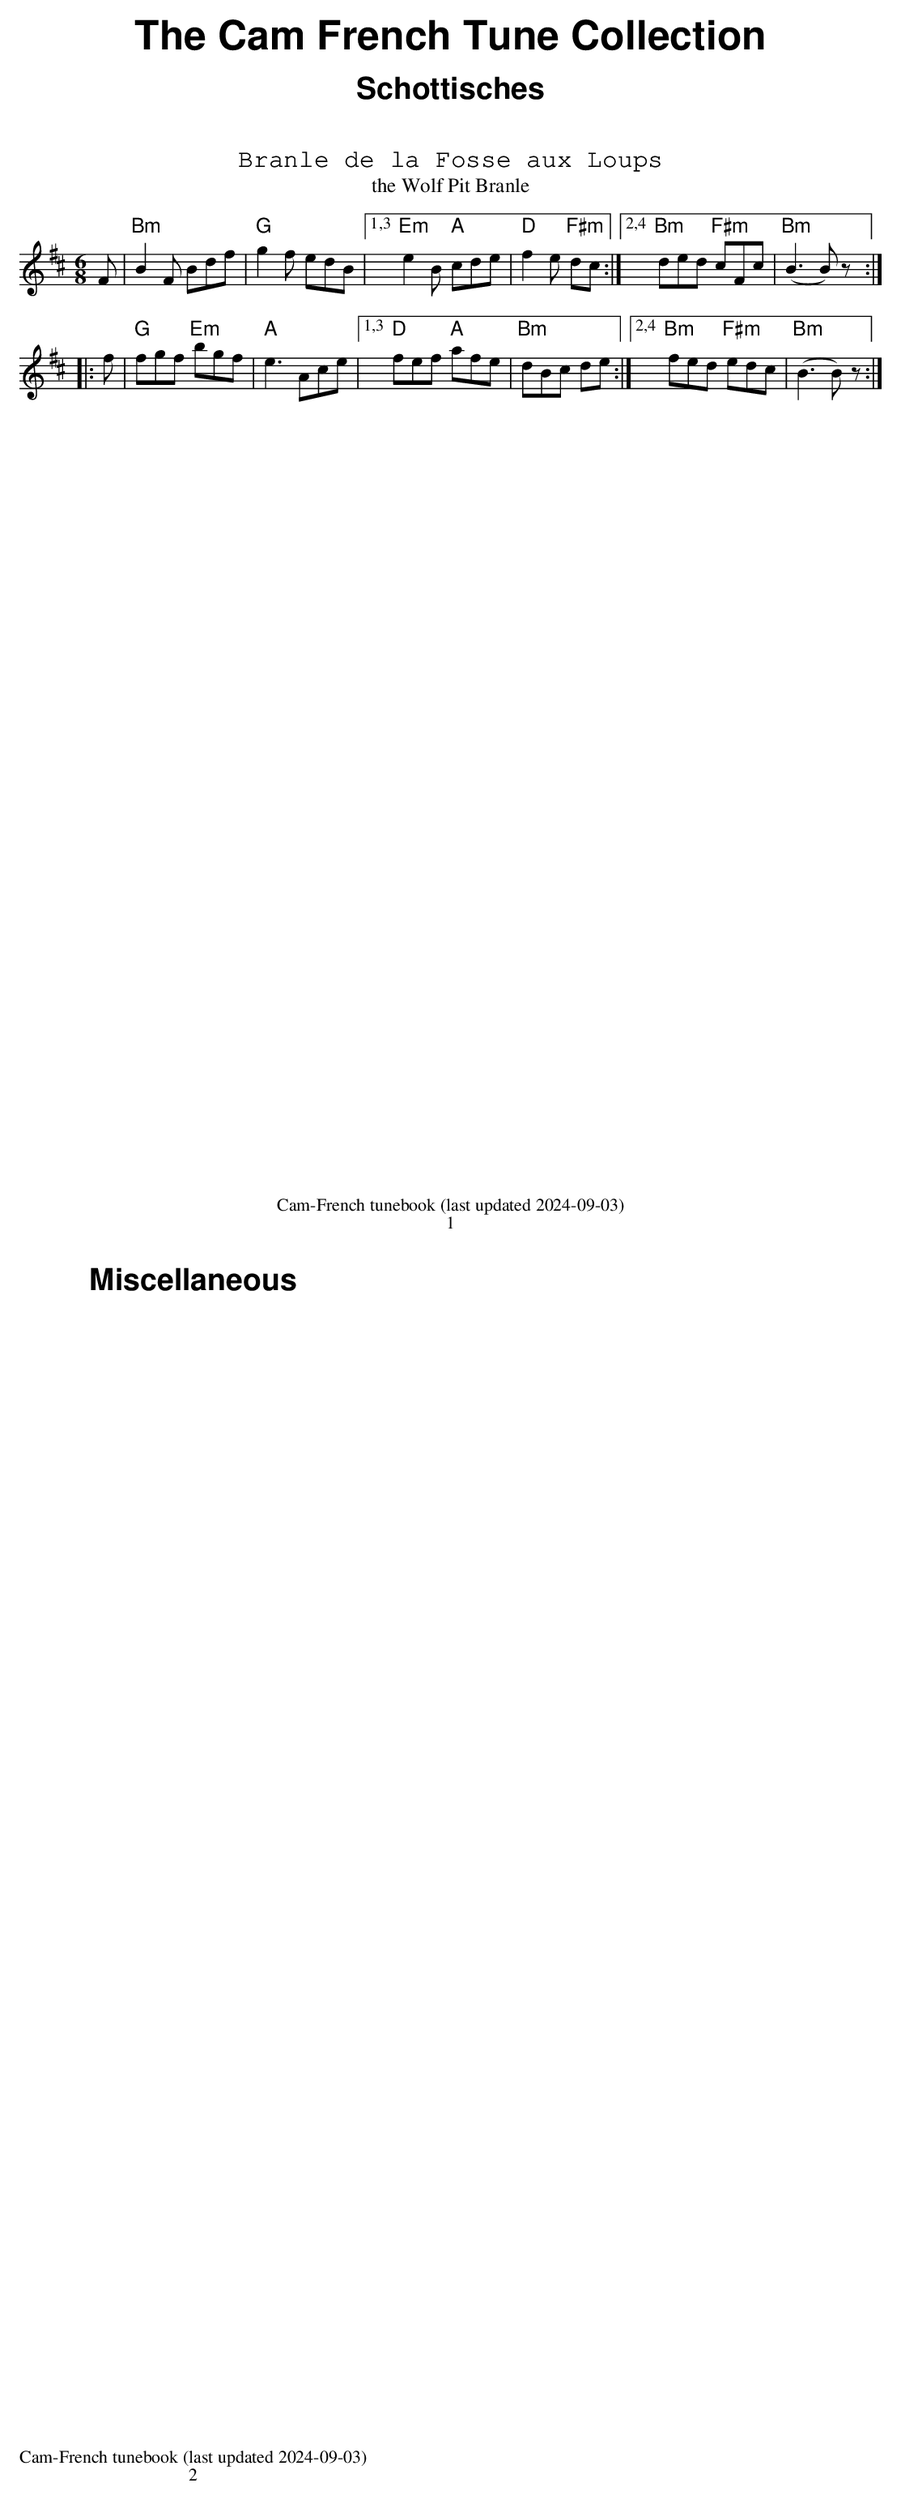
X:1
T:Branle de la Fosse aux Loups
T:the Wolf Pit Branle
K:Bm
M:none
M:6/8
L:1/8
F|"Bm"B2F Bdf | "G"g2f edB |1,3 "Em"e2B "A"cde | "D"f2e "F#m"dc :|2,4"Bm" ded "F#m" cFc| "Bm" (B3B)z :|
|:f| "G" fgf "Em"bgf |"A" e3 Ace |1,3 "D"fef "A"afe |"Bm" dBc de :|2,4"Bm" fed "F#m"edc |"Bm" (B3B)z :|
